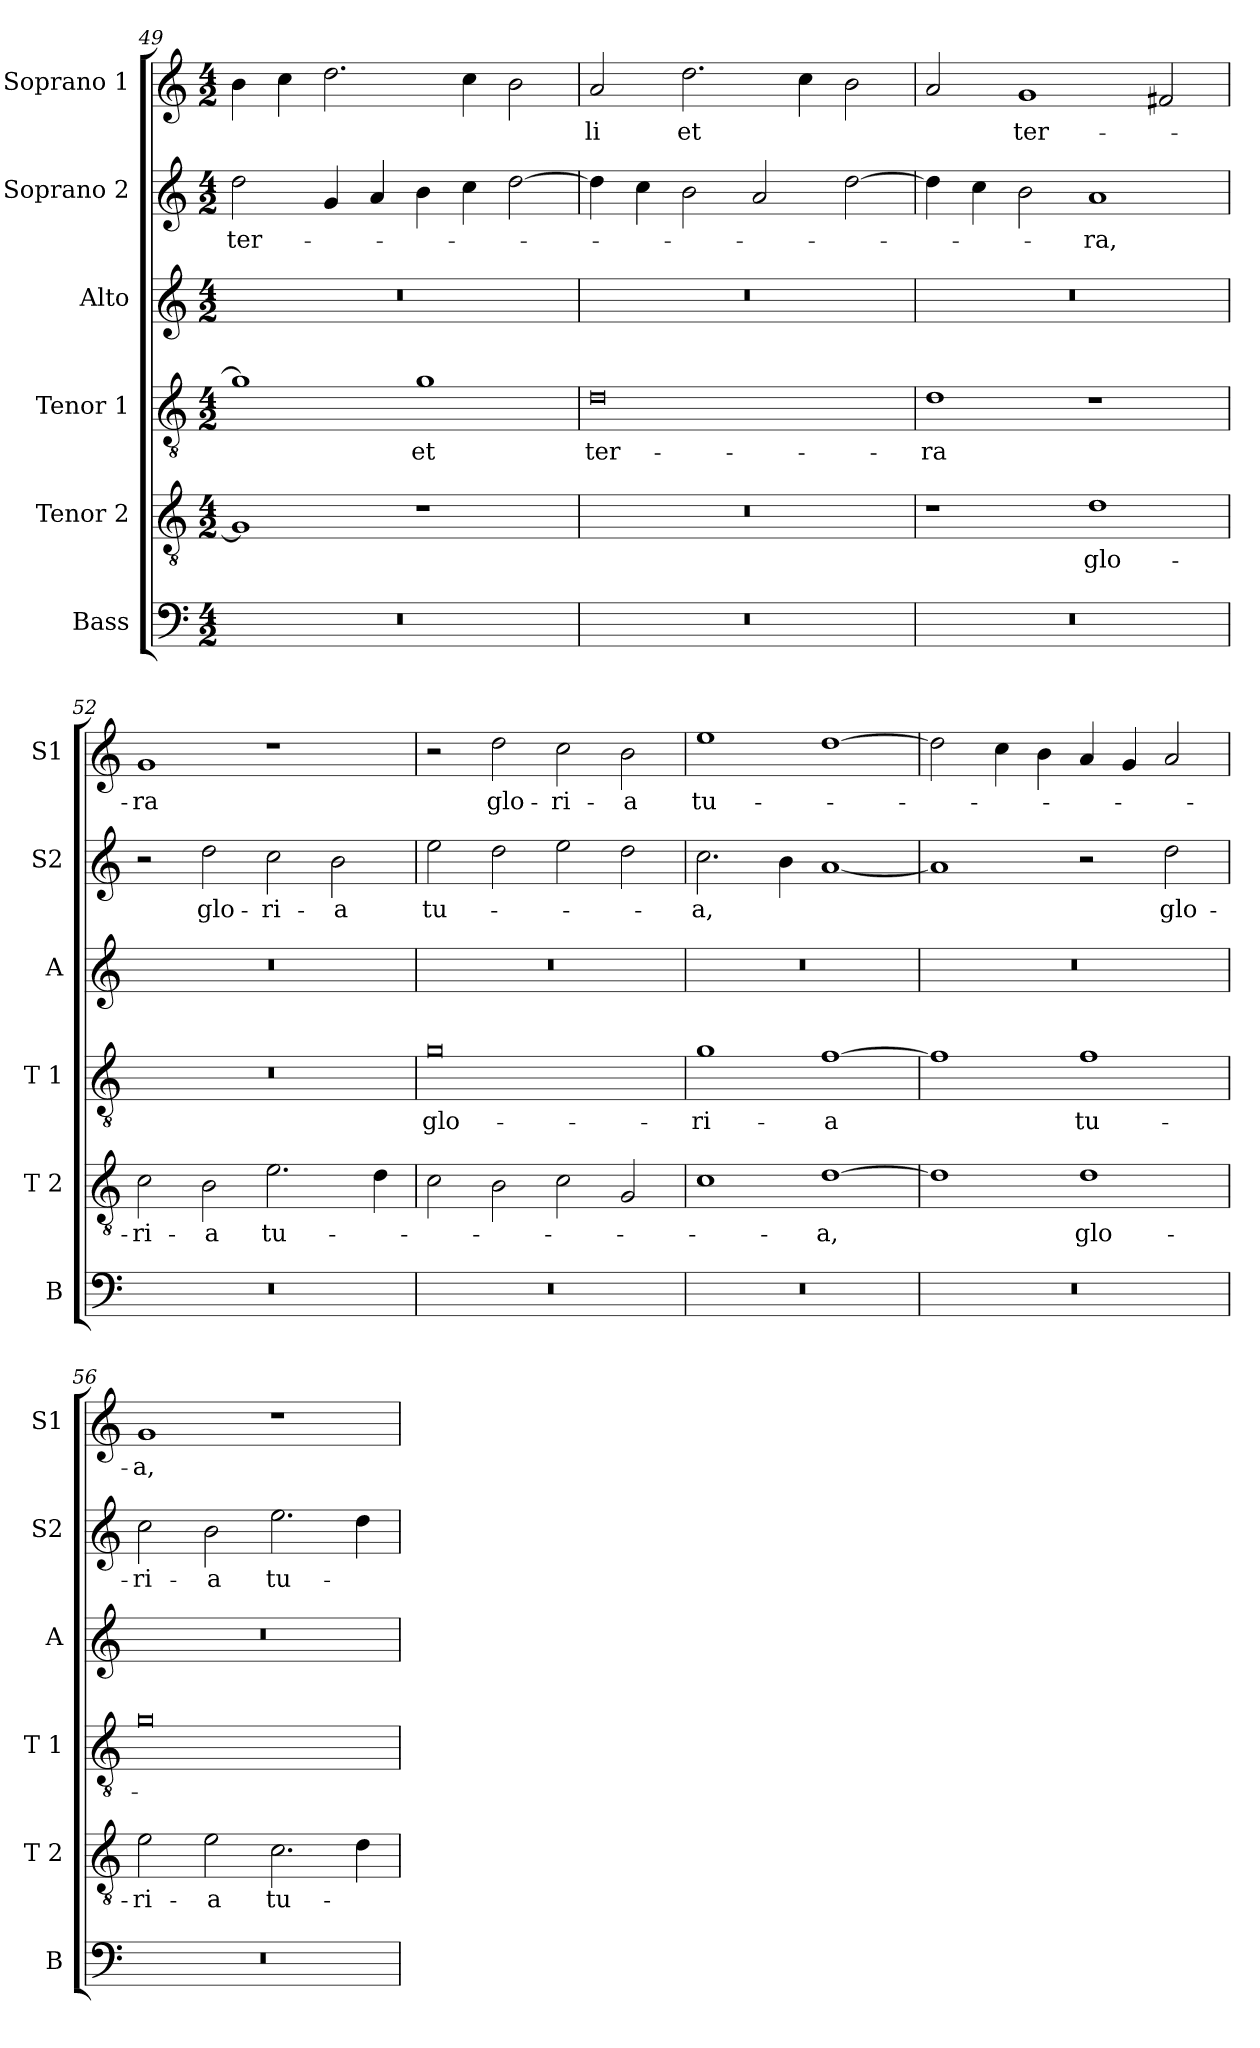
**kern	**kern	**text	**kern	**text	**kern	**kern	**text	**kern	**text
*part6	*part5	*part5	*part4	*part4	*part3	*part2	*part2	*part1	*part1
*staff6	*staff5	*staff5	*staff4	*staff4	*staff3	*staff2	*staff2	*staff1	*staff1
*I"Bass	*I"Tenor 2	*	*I"Tenor 1	*	*I"Alto	*I"Soprano 2	*	*I"Soprano 1	*
*I'B	*I'T 2	*	*I'T 1	*	*I'A	*I'S2	*	*I'S1	*
*clefF4	*clefGv2	*	*clefGv2	*	*clefG2	*clefG2	*	*clefG2	*
*k[]	*k[]	*	*k[]	*	*k[]	*k[]	*	*k[]	*
*C:	*C:	*	*C:	*	*C:	*C:	*	*C:	*
*M4/2	*M4/2	*	*M4/2	*	*M4/2	*M4/2	*	*M4/2	*
=49	=49	=49	=49	=49	=49	=49	=49	=49	=49
!	!	!	!	!	!	!	!LO:LY:b	!	!
0r	1G]	.	1g]	.	0r	2dd\	ter-	4b\	.
.	.	.	.	.	.	.	.	4cc\	.
.	.	.	.	.	.	4g/	.	2.dd\	.
.	.	.	.	.	.	4a/	.	.	.
!	!	!	!	!LO:LY:b	!	!	!	!	!
.	1r	.	1g	et	.	4b\	.	.	.
.	.	.	.	.	.	4cc\	.	4cc\	.
.	.	.	.	.	.	[2dd\	.	2b\	.
=50	=50	=50	=50	=50	=50	=50	=50	=50	=50
!	!	!	!	!LO:LY:b	!	!	!	!	!LO:LY:b
0r	0r	.	0d	ter-	0r	4dd\]	.	2a/	-li
.	.	.	.	.	.	4cc\	.	.	.
!	!	!	!	!	!	!	!	!	!LO:LY:b
.	.	.	.	.	.	2b\	.	2.dd\	et
.	.	.	.	.	.	2a/	.	.	.
.	.	.	.	.	.	.	.	4cc\	.
.	.	.	.	.	.	[2dd\	.	2b\	.
=51	=51	=51	=51	=51	=51	=51	=51	=51	=51
!	!	!	!	!LO:LY:b	!	!	!	!	!
0r	1r	.	1d	-ra	0r	4dd\]	.	2a/	.
.	.	.	.	.	.	4cc\	.	.	.
!	!	!	!	!	!	!	!	!	!LO:LY:b
.	.	.	.	.	.	2b\	.	1g	ter-
!	!	!LO:LY:b	!	!	!	!	!LO:LY:b	!	!
.	1d	glo-	1r	.	.	1a	-ra,	.	.
.	.	.	.	.	.	.	.	2f#X/	.
=52	=52	=52	=52	=52	=52	=52	=52	=52	=52
!	!	!LO:LY:b	!	!	!	!	!	!	!LO:LY:b
0r	2c\	-ri-	0r	.	0r	2r	.	1g	-ra
!	!	!LO:LY:b	!	!	!	!	!LO:LY:b	!	!
.	2B\	-a	.	.	.	2dd\	glo-	.	.
!	!	!LO:LY:b	!	!	!	!	!LO:LY:b	!	!
.	2.e\	tu-	.	.	.	2cc\	-ri-	1r	.
!	!	!	!	!	!	!	!LO:LY:b	!	!
.	.	.	.	.	.	2b\	-a	.	.
.	4d\	.	.	.	.	.	.	.	.
!!LO:LB:g=z
=53	=53	=53	=53	=53	=53	=53	=53	=53	=53
!	!	!	!	!LO:LY:b	!	!	!LO:LY:b	!	!
0r	2c\	.	0g	glo-	0r	2ee\	tu-	2r	.
!	!	!	!	!	!	!	!	!	!LO:LY:b
.	2B\	.	.	.	.	2dd\	.	2dd\	glo-
!	!	!	!	!	!	!	!	!	!LO:LY:b
.	2c\	.	.	.	.	2ee\	.	2cc\	-ri-
!	!	!	!	!	!	!	!	!	!LO:LY:b
.	2G/	.	.	.	.	2dd\	.	2b\	-a
=54	=54	=54	=54	=54	=54	=54	=54	=54	=54
!	!	!	!	!LO:LY:b	!	!	!LO:LY:b	!	!LO:LY:b
0r	1c	.	1g	-ri-	0r	2.cc\	-a,	1ee	tu-
.	.	.	.	.	.	4b\	.	.	.
!	!	!LO:LY:b	!	!LO:LY:b	!	!	!	!	!
.	[1d	-a,	[1f	-a	.	[1a	.	[1dd	.
=55	=55	=55	=55	=55	=55	=55	=55	=55	=55
0r	1d]	.	1f]	.	0r	1a]	.	2dd\]	.
.	.	.	.	.	.	.	.	4cc\	.
.	.	.	.	.	.	.	.	4b\	.
!	!	!LO:LY:b	!	!LO:LY:b	!	!	!	!	!
.	1d	glo-	1f	tu-	.	2r	.	4a/	.
.	.	.	.	.	.	.	.	4g/	.
!	!	!	!	!	!	!	!LO:LY:b	!	!
.	.	.	.	.	.	2dd\	glo-	2a/	.
=56	=56	=56	=56	=56	=56	=56	=56	=56	=56
!	!	!LO:LY:b	!	!	!	!	!LO:LY:b	!	!LO:LY:b
0r	2e\	-ri-	0g	.	0r	2cc\	-ri-	1g	-a,
!	!	!LO:LY:b	!	!	!	!	!LO:LY:b	!	!
.	2e\	-a	.	.	.	2b\	-a	.	.
!	!	!LO:LY:b	!	!	!	!	!LO:LY:b	!	!
.	2.c\	tu-	.	.	.	2.ee\	tu-	1r	.
.	4d\	.	.	.	.	4dd\	.	.	.
=	=	=	=	=	=	=	=	=	=
*-	*-	*-	*-	*-	*-	*-	*-	*-	*-
